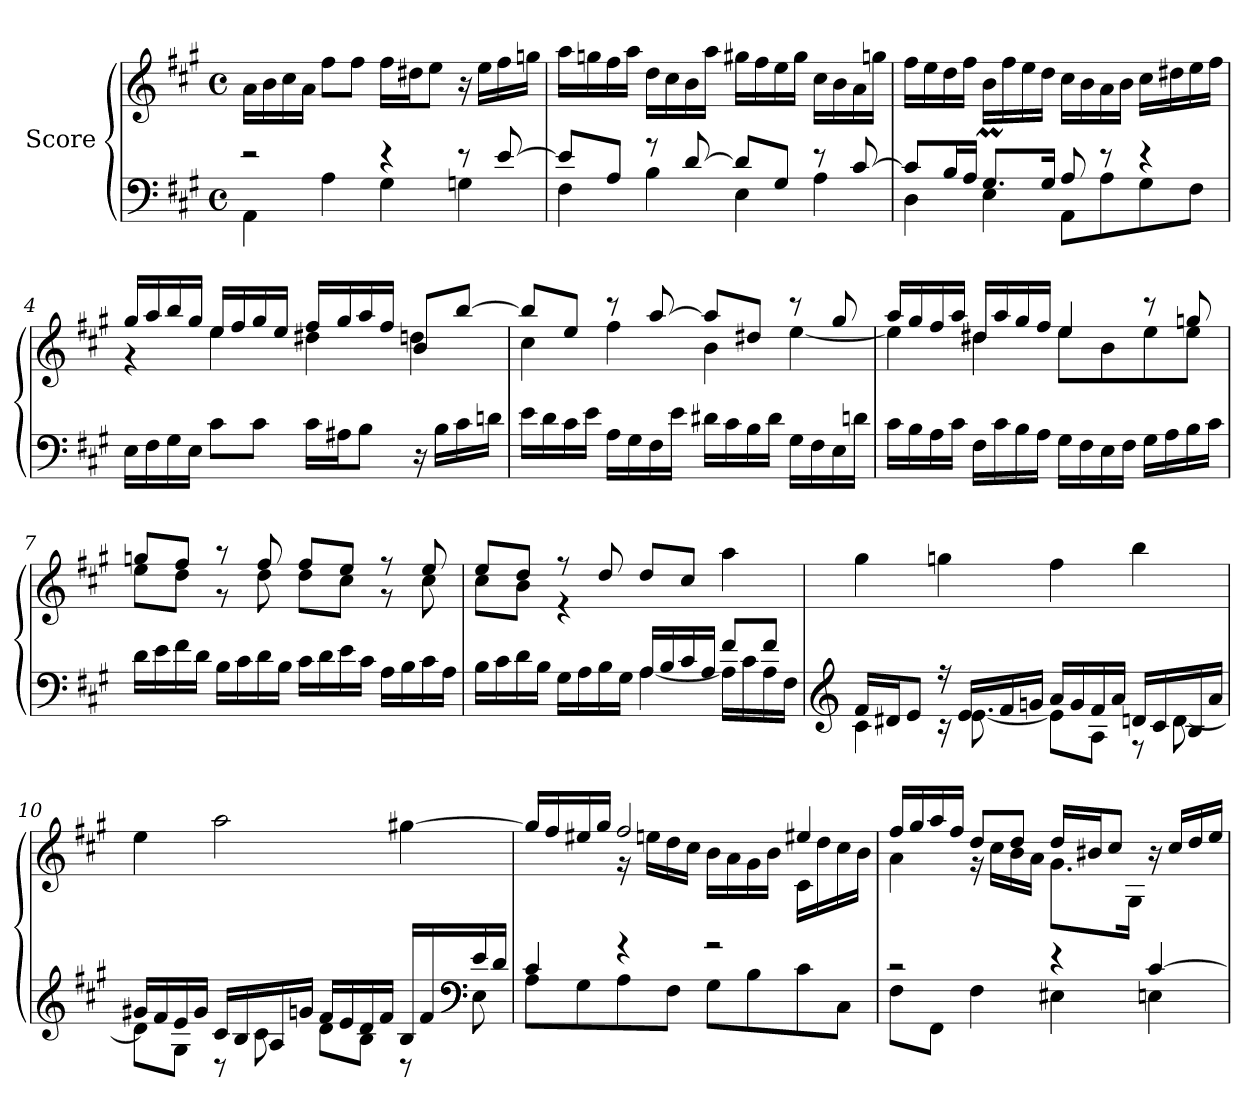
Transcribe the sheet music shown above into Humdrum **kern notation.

**kern	**kern
*part1	*part1
*staff2	*staff1
*I"Score	*
*clefF4	*clefG2
*k[f#c#g#]	*k[f#c#g#]
*M4/4	*M4/4
*met(c)	*met(c)
*MM60	*MM60
=1	=1
*^	*
2r	4AA\	16a\LL
.	.	16b\
.	.	16cc#\
.	.	16a\JJ
.	4A\	8ff#\L
.	.	8ff#\J
4r	4G#\	16ff#\LL
.	.	16dd#X\J
.	.	8ee\J
8r	4Gn\	16r
.	.	16ee\LL
[8e/	.	16ff#\
.	.	16ggn\JJ
=2	=2	=2
8e/L]	4F#\	16aa\LL
.	.	16ggn\
8A/J	.	16ff#\
.	.	16aa\JJ
8r	4B\	16dd\LL
.	.	16cc#\
[8d/	.	16b\
.	.	16aa\JJ
8d/L]	4E\	16gg#X\LL
.	.	16ff#\
8G#/J	.	16ee\
.	.	16gg#\JJ
8r	4A\	16cc#\LL
.	.	16b\
[8c#/	.	16a\
.	.	16ggn\JJ
!!LO:LB:g=z
=3	=3	=3
8c#/L]	4D\	16ff#\LL
.	.	16ee\
16B/L	.	16dd\
16A/JJ	.	16ff#\JJ
8.G#m/L	4E\	16b\LL
.	.	16ff#\
.	.	16ee\
16G#/Jk	.	16dd\JJ
8A/	8AA\L	16cc#\LL
.	.	16b\
8r	8A\	16a\
.	.	16b\JJ
4r	8G#\	16cc#\LL
.	.	16dd#X\
.	8F#\J	16ee\
.	.	16ff#\JJ
*v	*v	*
=4	=4
*	*^
16E\LL	16gg#/LL	4r
16F#\	16aa/	.
16G#\	16bb/	.
16E\JJ	16gg#/JJ	.
8c#\L	16ee/LL	4ee\
.	16ff#/	.
8c#\J	16gg#/	.
.	16ee/JJ	.
16c#\LL	16ff#/LL	4dd#X\
16A#X\J	16gg#/	.
8B\J	16aa/	.
.	16ff#/JJ	.
16r	8b/L	4ddn\
16B\LL	.	.
16c#\	[8bb/J	.
16dn\JJ	.	.
!!LO:LB:g=z	!!
=5	=5	=5
16e\LL	8bb/L]	4cc#\
16d\	.	.
16c#\	8ee/J	.
16e\JJ	.	.
16A\LL	8r	4ff#\
16G#\	.	.
16F#\	[8aa/	.
16e\JJ	.	.
16d#X\LL	8aa/L]	4b\
16c#\	.	.
16B\	8dd#X/J	.
16d#\JJ	.	.
16G#\LL	8r	[4ee\
16F#\	.	.
16E\	8gg#/	.
16dn\JJ	.	.
!!LO:LB:g=z	!!
=6	=6	=6
16c#\LL	16aa/LL	4ee\]
16B\	16gg#/	.
16A\	16ff#/	.
16c#\JJ	16aa/JJ	.
16F#\LL	16dd#X/LL	4dd#\
16c#\	16aa/	.
16B\	16gg#/	.
16A\JJ	16ff#/JJ	.
16G#\LL	4ee/	8ee\L
16F#\	.	.
16E\	.	8b\
16F#\JJ	.	.
16G#\LL	8r	8ee\
16A\	.	.
16B\	8ggn/	8ee\J
16c#\JJ	.	.
=7	=7	=7
16d\LL	8ggn/L	8ee\L
16e\	.	.
16f#\	8ff#/J	8dd\J
16d\JJ	.	.
16B\LL	8r	8r
16c#\	.	.
16d\	8ff#/	8dd\
16B\JJ	.	.
16c#\LL	8ff#/L	8dd\L
16d\	.	.
16e\	8ee/J	8cc#\J
16c#\JJ	.	.
16A\LL	8r	8r
16B\	.	.
16c#\	8ee/	8cc#\
16A\JJ	.	.
!!LO:LB:g=z	!!
=8	=8	=8
*^	*	*
2ryy	16B\LL	8ee/L	8cc#\L
.	16c#\	.	.
.	16d\	8dd/J	8b\J
.	16B\JJ	.	.
.	16G#\LL	8r	4r
.	16A\	.	.
.	16B\	8dd/	.
.	16G#\JJ	.	.
16A/LL	[4A\	8dd/L	2ryy
16B/	.	.	.
16c#/	.	8cc#/J	.
16A/JJ	.	.	.
8f#/L	16A\LL]	4aa\	.
.	16c#\	.	.
8f#/J	16A\	.	.
.	16F#\JJ	.	.
*	*	*v	*v
!!LO:LB:g=z
=9	=9	=9
*clefG2	*	*
16f#/LL	4c#\	4gg#\
16d#X/J	.	.
8e/J	.	.
16r	16r	4ggn\
16e/LL	[8.e\	.
16f#/	.	.
16gn/JJ	.	.
16a/LL	8e\L]	4ff#\
16g/	.	.
16f#/	8A\J	.
16a/JJ	.	.
16dn/LL	8r	4bb\
16c#/	.	.
16B/	[8d\	.
16a/JJ	.	.
=10	=10	=10
16g#X/LL	8d\L]	4ee\
16f#/	.	.
16e/	8G#\J	.
16g#/JJ	.	.
16c#/LL	8r	2aa\
16B/	.	.
16A/	8c#\	.
16gn/JJ	.	.
16f#/LL	8d\L	.
16e/	.	.
16d/	8B\J	.
16f#/JJ	.	.
16B/LL	8r	[4gg#X\
16f#/	.	.
*clefF4	*	*
16e/	8E\	.
16d/JJ	.	.
!!LO:PB:g=z
=11	=11	=11
*	*	*^
4c#/	8A\L	16gg#/LL]	4ryy
.	.	16ff#/	.
.	8G#\	16ee#X/	.
.	.	16gg#/JJ	.
4r	8A\	2ff#/	16r
.	.	.	16een\LL
.	8F#\J	.	16dd\
.	.	.	16cc#\JJ
2r	8G#\L	.	16b\LL
.	.	.	16a\
.	8B\	.	16g#\
.	.	.	16b\JJ
.	8c#\	4ee#X/	16c#\LL
.	.	.	16dd\
.	8C#\J	.	16cc#\
.	.	.	16b\JJ
=12	=12	=12	=12
2r	8F#\L	16ff#/LL	4a\
.	.	16gg#/	.
.	8FF#\J	16aa/	.
.	.	16ff#/JJ	.
.	4F#\	8dd/L	16r
.	.	.	16cc#\LL
.	.	8dd/J	16b\
.	.	.	16a\JJ
4r	4E#X\	16dd/LL	8.g#\L
.	.	16b#X/J	.
.	.	8cc#/J	.
.	.	.	16G#\Jk
[4c#/	4En\	16r	4ryy
.	.	16cc#/LL	.
.	.	16dd/	.
.	.	16ee/JJ	.
*v	*v	*	*
*	*v	*v
=	=
*-	*-
